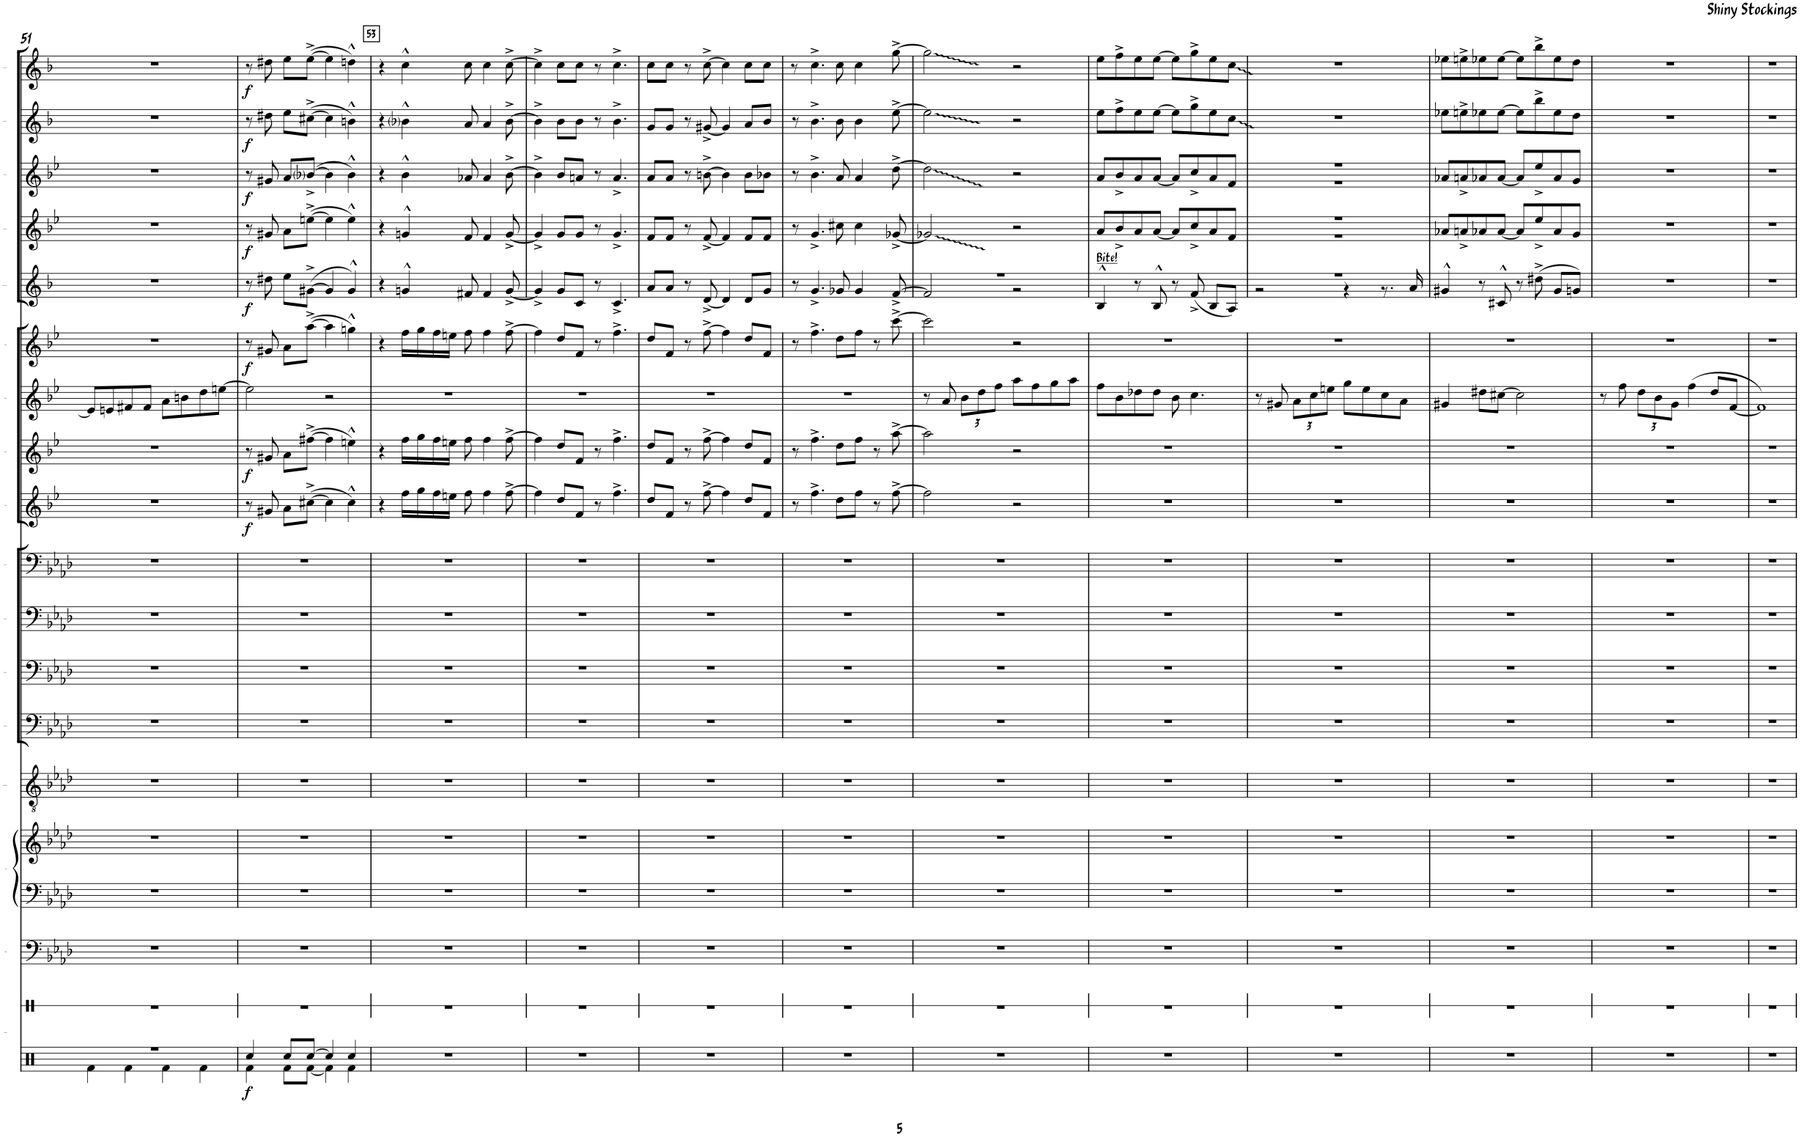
**kern	**dynam	**kern	**dynam	**kern	**kern	**dynam	**kern	**dynam	**kern	**dynam	**kern	**dynam	**kern	**dynam	**kern	**dynam
*part9	*part9	*part8	*part8	*part7	*part6	*part6	*part5	*part5	*part4	*part4	*part3	*part3	*part2	*part2	*part1	*part1
*staff9	*staff9	*staff8	*staff8	*staff7	*staff6	*staff6	*staff5	*staff5	*staff4	*staff4	*staff3	*staff3	*staff2	*staff2	*staff1	*staff1
*I"Trumpet 4	*	*I"Trumpet 3	*	*I"Trumpet 2	*I"Trumpet 1	*	*I"Bari	*	*I"Tenor 2	*	*I"Tenor 1	*	*I"Alto 2	*	*I"Alto 1	*
*I'Tpt 4	*	*I'Tpt 3	*	*	*I'Tpt 1	*	*	*	*	*	*	*	*	*	*	*
!!LO:PB:g=z
*clefG2	*	*clefG2	*	*clefG2	*clefG2	*	*clefG2	*	*clefG2	*	*clefG2	*	*clefG2	*	*clefG2	*
*Trd1c2	*	*Trd1c2	*	*Trd1c2	*Trd1c2	*	*Trd12c21	*	*Trd8c14	*	*Trd8c14	*	*Trd5c9	*	*Trd5c9	*
*k[b-e-]	*	*k[b-e-]	*	*k[b-e-]	*k[b-e-]	*	*k[b-]	*	*k[b-e-]	*	*k[b-e-]	*	*k[b-]	*	*k[b-]	*
*M4/4	*	*M4/4	*	*M4/4	*M4/4	*	*M4/4	*	*M4/4	*	*M4/4	*	*M4/4	*	*M4/4	*
=51	=51	=51	=51	=51	=51	=51	=51	=51	=51	=51	=51	=51	=51	=51	=51	=51
1r	.	1r	.	8e/L]	1r	.	1r	.	1r	.	1r	.	1r	.	1r	.
.	.	.	.	8en/	.	.	.	.	.	.	.	.	.	.	.	.
.	.	.	.	8f#X/	.	.	.	.	.	.	.	.	.	.	.	.
.	.	.	.	8f#/J	.	.	.	.	.	.	.	.	.	.	.	.
.	.	.	.	8a\L	.	.	.	.	.	.	.	.	.	.	.	.
.	.	.	.	8bn\	.	.	.	.	.	.	.	.	.	.	.	.
.	.	.	.	8dd\	.	.	.	.	.	.	.	.	.	.	.	.
.	.	.	.	[8een\J	.	.	.	.	.	.	.	.	.	.	.	.
=52	=52	=52	=52	=52	=52	=52	=52	=52	=52	=52	=52	=52	=52	=52	=52	=52
!	!LO:DY:b	!	!LO:DY:b	!	!	!LO:DY:b	!	!LO:DY:b	!	!LO:DY:b	!	!LO:DY:b	!	!LO:DY:b	!	!LO:DY:b
8r	f	8r	f	2ee\]	8r	f	8r	f	8r	f	8r	f	8r	f	8r	f
8g#X/	.	8g#X/	.	.	8g#X/	.	8dd#X\	.	8g#X/	.	8g#X/	.	8dd#X\	.	8dd#X\	.
8a\L	.	8a\L	.	.	8a\L	.	8ee\L	.	8a\L	.	8a/L	.	8ee\L	.	8ee\L	.
(>[8cc#X^\J	.	(>[8ff#X^\J	.	.	(>[8aa^\J	.	(>[8g#X^\J	.	(>[8een^\J	.	(>[8b-i^/J	.	(>[8cc#X^\J	.	(>[8ee^\J	.
4cc#\]	.	4ff#\]	.	2r	4aa\]	.	4g#/]	.	4ee\]	.	4b-\]	.	4cc#\]	.	4ee\]	.
4cc#^^\)	.	4een^^\)	.	.	4ggn^^\)	.	4g#^^/)	.	4ee^^\)	.	4b-^^\)	.	4bn^^\)	.	4ddn^^\)	.
!!LO:REH:place=s1:a:B:rj:t=53
=53	=53	=53	=53	=53	=53	=53	=53	=53	=53	=53	=53	=53	=53	=53	=53	=53
4r	.	4r	.	1r	4r	.	4r	.	4r	.	4r	.	4r	.	4r	.
16ff\LL	.	16ff\LL	.	.	16ff\LL	.	4gn^^/	.	4gn^^/	.	4b-^^\	.	4b-i^^\	.	4cc^^\	.
16gg\	.	16gg\	.	.	16gg\	.	.	.	.	.	.	.	.	.	.	.
16ff\	.	16ff\	.	.	16ff\	.	.	.	.	.	.	.	.	.	.	.
16een\JJ	.	16een\JJ	.	.	16een\JJ	.	.	.	.	.	.	.	.	.	.	.
8ff\	.	8ff\	.	.	8ff\	.	8f#X/	.	8f/	.	8a-X/	.	8a/	.	8cc\	.
4ff\	.	4ff\	.	.	4ff\	.	4f#/	.	4f/	.	4a-/	.	4a/	.	4cc\	.
[8ff^\	.	[8ff^\	.	.	[8ff^\	.	[8g^/	.	[8g^/	.	[8b-^\	.	[8b-^\	.	[8cc^\	.
=54	=54	=54	=54	=54	=54	=54	=54	=54	=54	=54	=54	=54	=54	=54	=54	=54
4ff\]	.	4ff\]	.	1r	4ff\]	.	4g^/]	.	4g^/]	.	4b-^\]	.	4b-^\]	.	4cc^\]	.
8dd/L	.	8dd/L	.	.	8dd/L	.	8g/L	.	8g/L	.	8b-/L	.	8b-\L	.	8cc\L	.
8f/J	.	8f/J	.	.	8f/J	.	8c/J	.	8g/J	.	8an/J	.	8b-\J	.	8cc\J	.
8r	.	8r	.	.	8r	.	8r	.	8r	.	8r	.	8r	.	8r	.
4.ff^\	.	4.ff^\	.	.	4.ff^\	.	4.c^/	.	4.g^/	.	4.a^/	.	4.b-^\	.	4.cc^\	.
=55	=55	=55	=55	=55	=55	=55	=55	=55	=55	=55	=55	=55	=55	=55	=55	=55
8dd/L	.	8dd/L	.	1r	8dd/L	.	8a/L	.	8f/L	.	8a/L	.	8g/L	.	8cc\L	.
8f/J	.	8f/J	.	.	8f/J	.	8a/J	.	8f/J	.	8a/J	.	8g/J	.	8cc\J	.
8r	.	8r	.	.	8r	.	8r	.	8r	.	8r	.	8r	.	8r	.
[8ff^\	.	[8ff^\	.	.	[8ff^\	.	[8d^/	.	[8f^/	.	[8bn^\	.	[8g#X^/	.	[8cc^\	.
4ff\]	.	4ff\]	.	.	4ff\]	.	4d/]	.	4f/]	.	4b\]	.	4g#/]	.	4cc\]	.
8dd/L	.	8dd/L	.	.	8dd/L	.	8d/L	.	8f/L	.	8b\L	.	8a/L	.	8cc\L	.
8f/J	.	8f/J	.	.	8f/J	.	8g/J	.	8f/J	.	8b-X\J	.	8b-/J	.	8cc\J	.
=56	=56	=56	=56	=56	=56	=56	=56	=56	=56	=56	=56	=56	=56	=56	=56	=56
8r	.	8r	.	1r	8r	.	8r	.	8r	.	8r	.	8r	.	8r	.
4.ff^\	.	4.ff^\	.	.	4.ff^\	.	4.g^/	.	4.g^/	.	4.b-^\	.	4.b-^\	.	4.cc^\	.
8dd\L	.	8dd\L	.	.	8dd\L	.	8g-X/	.	8cc#X\	.	8a/	.	8b-\	.	8cc\	.
8ff\J	.	8ff\J	.	.	8ff\J	.	4g-/	.	4cc#\	.	4a/	.	4b-\	.	4cc\	.
8r	.	8r	.	.	8r	.	.	.	.	.	.	.	.	.	.	.
[8ff^\	.	[8aa^\	.	.	[8ccc^\	.	[8f^/	.	[8g-X^/	.	[8dd^\	.	[>8ee^\	.	[8gg^\	.
=57	=57	=57	=57	=57	=57	=57	=57	=57	=57	=57	=57	=57	=57	=57	=57	=57
*	*	*	*	*	*	*	*^	*	*^	*	*^	*	*^	*	*^	*
2ff\]	.	2aa\]	.	8r	2ccc\]	.	1r	2f/]	.	2g-/]	[4.g-X	.	2dd\	4.dd_	.	2ee\	4.ee_	.	2gg\]	[4.gg	.
.	.	.	.	8a/	.	.	.	.	.	.	.	.	.	.	.	.	.	.	.	.	.
*	*	*	*	*Xbrackettup	*	*	*	*	*	*	*	*	*	*	*	*	*	*	*	*	*
.	.	.	.	12b-\L	.	.	.	.	.	.	.	.	.	.	.	.	.	.	.	.	.
.	.	.	.	12dd\	.	.	.	.	.	.	.	.	.	.	.	.	.	.	.	.	.
.	.	.	.	.	.	.	.	.	.	.	8g-]	.	.	8dd]	.	.	8ee]	.	.	8gg]	.
.	.	.	.	12ff\J	.	.	.	.	.	.	.	.	.	.	.	.	.	.	.	.	.
2r	.	2r	.	8aa\L	2r	.	.	2r	.	2r	8c-X	.	2r	8g	.	2r	8a	.	2r	8cc	.
.	.	.	.	8ff\	.	.	.	.	.	.	8ryy	.	.	8ryy	.	.	8ryy	.	.	8ryy	.
.	.	.	.	8gg\	.	.	.	.	.	.	4ryy	.	.	4ryy	.	.	4ryy	.	.	4ryy	.
.	.	.	.	8aa\J	.	.	.	.	.	.	.	.	.	.	.	.	.	.	.	.	.
*	*	*	*	*	*	*	*v	*v	*	*	*	*	*v	*v	*	*v	*v	*	*v	*v	*
*	*	*	*	*	*	*	*	*	*v	*v	*	*	*	*	*	*	*
=58	=58	=58	=58	=58	=58	=58	=58	=58	=58	=58	=58	=58	=58	=58	=58	=58
!	!	!	!	!	!	!	!LO:TX:a:t=Bite!	!	!	!	!	!	!	!	!	!
1r	.	1r	.	8ff\L	1r	.	4B-^^/	.	8a/L	.	8a/L	.	8ee\L	.	8ee\L	.
.	.	.	.	8b-\	.	.	.	.	8b-^/	.	8b-^/	.	8ff^\	.	8ff^\	.
.	.	.	.	8dd-X\	.	.	8r	.	8a/	.	8a/	.	8ee\	.	8ee\	.
.	.	.	.	8dd-\J	.	.	8B-^^/	.	[8a/J	.	[8a/J	.	[8ee\J	.	[8ee\J	.
.	.	.	.	8b-\	.	.	8r	.	8a/L]	.	8a/L]	.	8ee\L]	.	8ee\L]	.
.	.	.	.	4.cc\	.	.	(<8f^/	.	8cc^/	.	8cc^/	.	8gg^\	.	8gg^\	.
.	.	.	.	.	.	.	8B-/L	.	8a/	.	8a/	.	8ee\	.	8ee\	.
.	.	.	.	.	.	.	8A/J)	.	8f/J	.	8f/J	.	8cc\J	.	8cc\J	.
=59	=59	=59	=59	=59	=59	=59	=59	=59	=59	=59	=59	=59	=59	=59	=59	=59
*	*	*	*	*	*	*	*^	*	*^	*	*^	*	*^	*	*^	*
1r	.	1r	.	8r	1r	.	1r	2r	.	1r	1r	.	1r	1r	.	1r	8f	.	1r	8f	.
.	.	.	.	8g#X/	.	.	.	.	.	.	.	.	.	.	.	.	8ryy	.	.	8ryy	.
.	.	.	.	12a\L	.	.	.	.	.	.	.	.	.	.	.	.	4ryy	.	.	4ryy	.
.	.	.	.	12cc\	.	.	.	.	.	.	.	.	.	.	.	.	.	.	.	.	.
.	.	.	.	12een\J	.	.	.	.	.	.	.	.	.	.	.	.	.	.	.	.	.
.	.	.	.	8gg\L	.	.	.	4r	.	.	.	.	.	.	.	.	2ryy	.	.	2ryy	.
.	.	.	.	8ee\	.	.	.	.	.	.	.	.	.	.	.	.	.	.	.	.	.
.	.	.	.	8cc\	.	.	.	8.r	.	.	.	.	.	.	.	.	.	.	.	.	.
.	.	.	.	8a\J	.	.	.	.	.	.	.	.	.	.	.	.	.	.	.	.	.
.	.	.	.	.	.	.	.	16a/	.	.	.	.	.	.	.	.	.	.	.	.	.
*	*	*	*	*	*	*	*v	*v	*	*	*	*	*v	*v	*	*v	*v	*	*v	*v	*
*	*	*	*	*	*	*	*	*	*v	*v	*	*	*	*	*	*	*
=60	=60	=60	=60	=60	=60	=60	=60	=60	=60	=60	=60	=60	=60	=60	=60	=60
1r	.	1r	.	4g#X/	1r	.	4g#X^^/	.	8a-X/L	.	8a-X/L	.	8ee-X\L	.	8ee-X\L	.
.	.	.	.	.	.	.	.	.	8an^/	.	8an^/	.	8een^\	.	8een^\	.
.	.	.	.	8dd#X\L	.	.	8r	.	8a-X/	.	8a-X/	.	8ee-X\	.	8ee-X\	.
.	.	.	.	[8cc#X\J	.	.	8c#X^^/	.	[8a-/J	.	[8a-/J	.	[8ee-\J	.	[8ee-\J	.
.	.	.	.	2cc#\]	.	.	8r	.	8a-/L]	.	8a-/L]	.	8ee-\L]	.	8ee-\L]	.
.	.	.	.	.	.	.	(>8dd#X^\	.	8ee-^/	.	8ee-^/	.	8bb-^\	.	8bb-^\	.
.	.	.	.	.	.	.	8g#/L	.	8a-/	.	8a-/	.	8ee-\	.	8ee-\	.
.	.	.	.	.	.	.	8gn/J)	.	8g/J	.	8g/J	.	8dd\J	.	8dd\J	.
=61	=61	=61	=61	=61	=61	=61	=61	=61	=61	=61	=61	=61	=61	=61	=61	=61
1r	.	1r	.	8r	1r	.	1r	.	1r	.	1r	.	1r	.	1r	.
.	.	.	.	8ff\	.	.	.	.	.	.	.	.	.	.	.	.
.	.	.	.	12dd\L	.	.	.	.	.	.	.	.	.	.	.	.
.	.	.	.	12b-\	.	.	.	.	.	.	.	.	.	.	.	.
.	.	.	.	12g\J	.	.	.	.	.	.	.	.	.	.	.	.
.	.	.	.	(>4ff\	.	.	.	.	.	.	.	.	.	.	.	.
.	.	.	.	8dd/L	.	.	.	.	.	.	.	.	.	.	.	.
.	.	.	.	[8f/J	.	.	.	.	.	.	.	.	.	.	.	.
=62	=62	=62	=62	=62	=62	=62	=62	=62	=62	=62	=62	=62	=62	=62	=62	=62
1r	.	1r	.	1f])	1r	.	1r	.	1r	.	1r	.	1r	.	1r	.
=	=	=	=	=	=	=	=	=	=	=	=	=	=	=	=	=
*-	*-	*-	*-	*-	*-	*-	*-	*-	*-	*-	*-	*-	*-	*-	*-	*-
